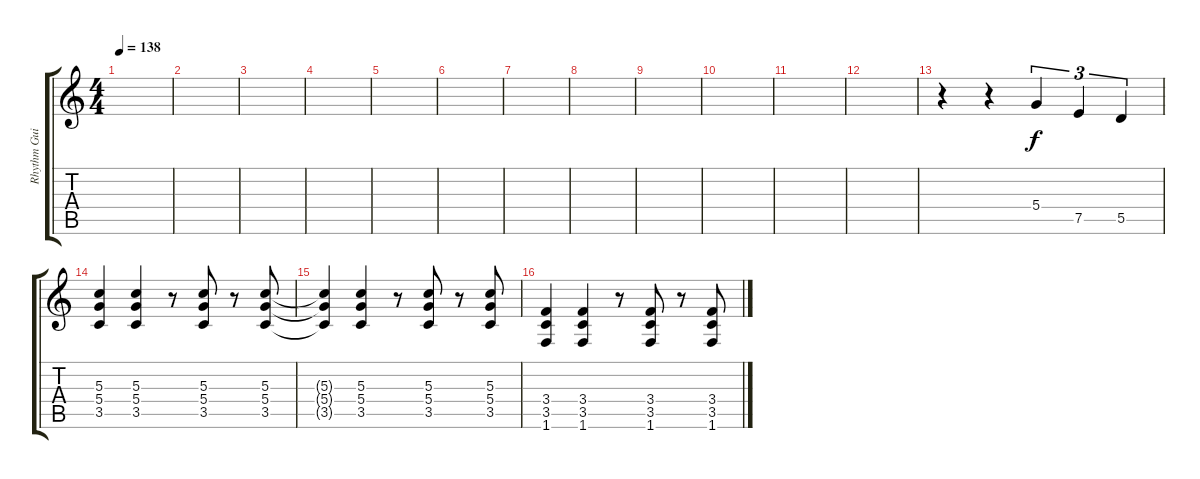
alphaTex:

\track ("Rhythm Guitar" "Rhythm Gui") {instrument distortionguitar bank 255}
\staff {score tabs}
\tuning (E4 B3 G3 D3 A2 E2) {hide}
\ts (4 4)
\tempo 138
\clef g2
\ks c
|
|
|
|
|
|
|
|
|
|
|
|
r.4 r.4 5.4.4{tu (3 2)} 7.5.4{tu (3 2)} 5.5.4{tu (3 2)} |
(5.3 5.4 3.5).4 (5.3 5.4 3.5).4 r.8 (5.3 5.4 3.5).8 r.8 (5.3 5.4 3.5).8 |
(5.3{t} 5.4{t} 3.5{t}).4 (5.3 5.4 3.5).4 r.8 (5.3 5.4 3.5).8 r.8 (5.3 5.4 3.5).8 |
(3.4 3.5 1.6).4 (3.4 3.5 1.6).4 r.8 (3.4 3.5 1.6).8 r.8 (3.4 3.5 1.6).8
